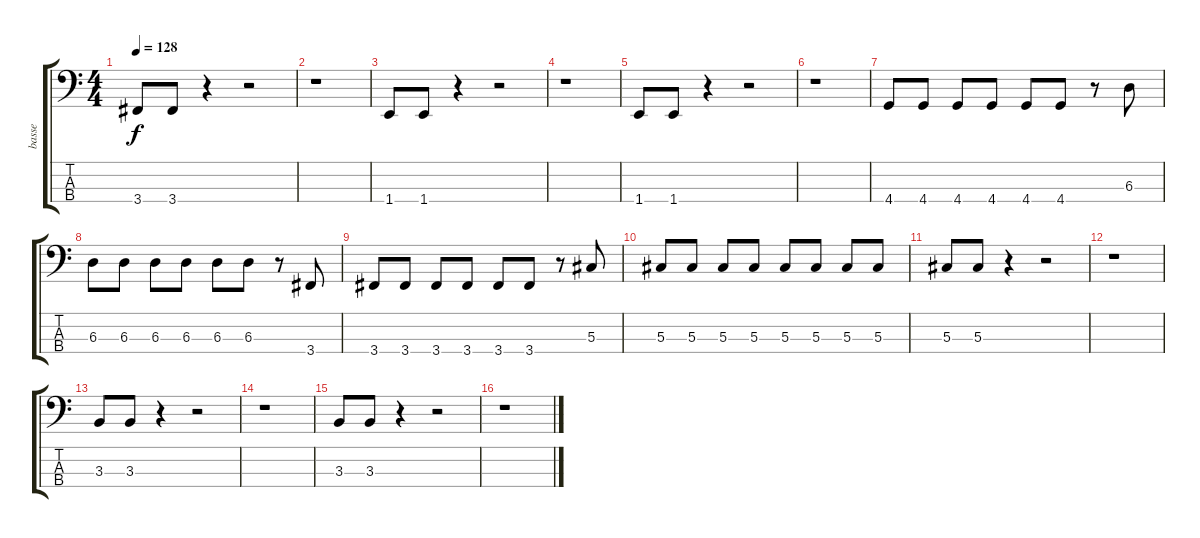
\track ("basse" "basse") {instrument electricbasspick}
\staff {score tabs}
\tuning (Gb2 Db2 Ab1 Eb1) {hide}
\ts (4 4)
\tempo 128
\clef f4
\ks c
3.4.8{dy f} 3.4.8 r.4 r.2 |
r.1 |
1.4.8 1.4.8 r.4 r.2 |
r.1 |
1.4.8 1.4.8 r.4 r.2 |
r.1 |
4.4.8 4.4.8 4.4.8 4.4.8 4.4.8 4.4.8 r.8 6.3.8 |
6.3.8 6.3.8 6.3.8 6.3.8 6.3.8 6.3.8 r.8 3.4.8 |
3.4.8 3.4.8 3.4.8 3.4.8 3.4.8 3.4.8 r.8 5.3.8 |
5.3.8 5.3.8 5.3.8 5.3.8 5.3.8 5.3.8 5.3.8 5.3.8 |
5.3.8 5.3.8 r.4 r.2 |
r.1 |
3.3.8 3.3.8 r.4 r.2 |
r.1 |
3.3.8 3.3.8 r.4 r.2 |
r.1
